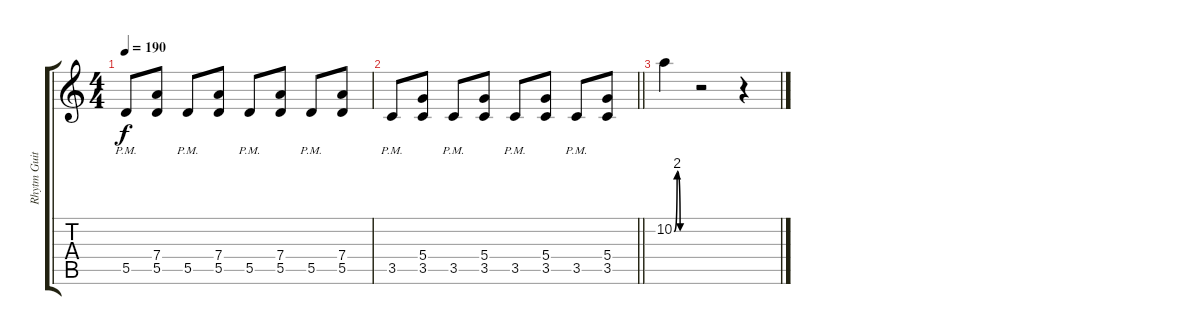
\track ("Rhytm Guitar" "Rhytm Guit") {instrument distortionguitar}
\staff {score tabs}
\tuning (E4 B3 G3 D3 A2 E2) {hide}
\ts (4 4)
\tempo 190
\clef g2
\ks c
5.5{pm}.8{dy f} (7.4 5.5).8 5.5{pm}.8 (7.4 5.5).8 5.5{pm}.8 (7.4 5.5).8 5.5{pm}.8 (7.4 5.5).8 |
\barLineRight lightlight
3.5{pm}.8 (5.4 3.5).8 3.5{pm}.8 (5.4 3.5).8 3.5{pm}.8 (5.4 3.5).8 3.5{pm}.8 (5.4 3.5).8 |
10.2{be (custom 0 0 10 8 20 0 30 0 60 0)}.4 r.2 r.4
